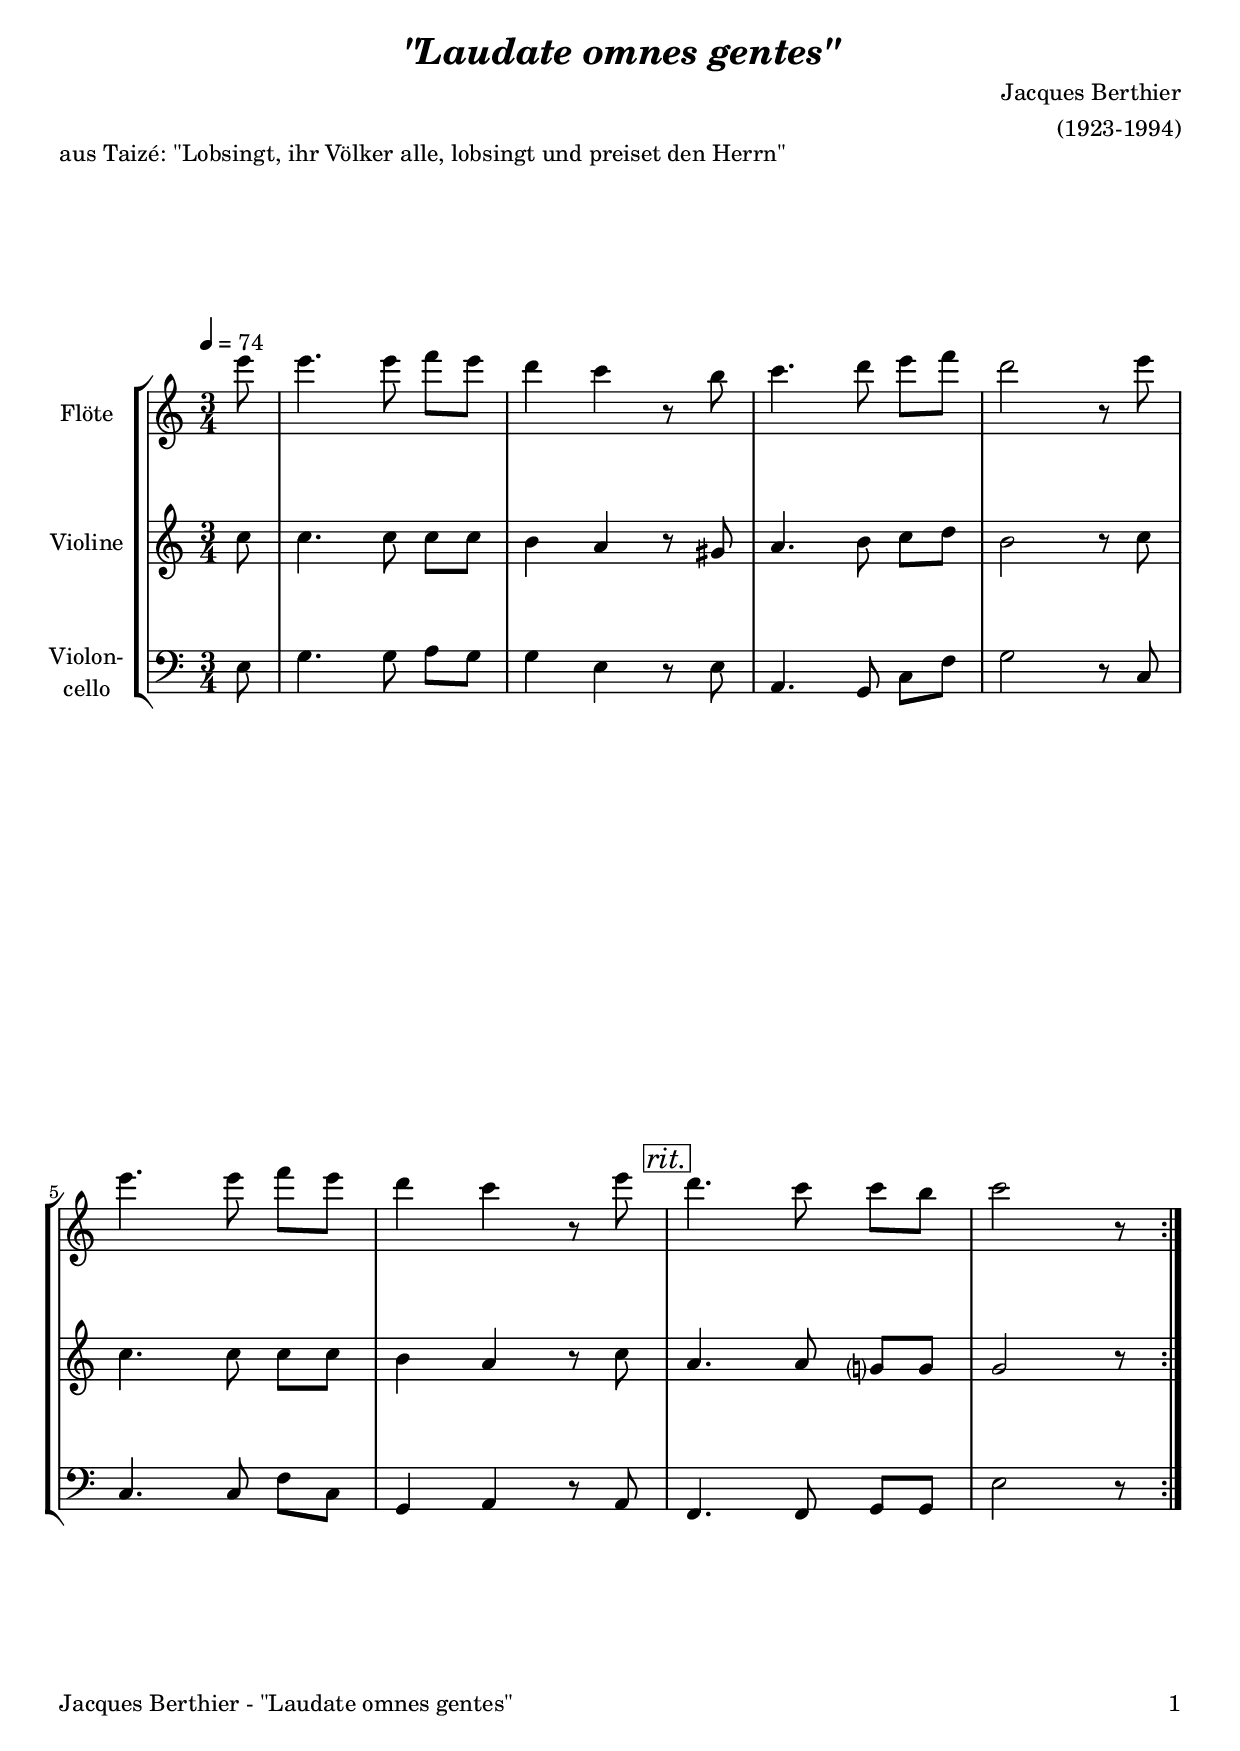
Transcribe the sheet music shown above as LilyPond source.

\version "2.24.4"
\include "deutsch.ly"

#(set-global-staff-size 20)

\header {
  title     = \markup \bold \italic "\"Laudate omnes gentes\""
  composer  = "Jacques Berthier"
  arranger  = "(1923-1994)"
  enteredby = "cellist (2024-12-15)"
  piece     = "aus Taizé: \"Lobsingt, ihr Völker alle, lobsingt und preiset den Herrn\""
}

voiceconsts = {
  \key c \minor
  \time 3/4
  \clef "treble"
%  \numericTimeSignature
  \compressEmptyMeasures
  % Set default beaming for all staves
  \set Timing.beamExceptions = #'()
  \set Timing.baseMoment     = #(ly:make-moment 1 4)
  \set Timing.beatStructure  = #'(1 1 1)
  \tempo 4=74
}

mifl = "flute"
mist = "string ensemble 1"
mivl = "violin"
miba = "cello"
mipz = "pizzicato strings"

rit  = \mark \markup \box \italic "rit."

va = \relative c''' {
  \voiceconsts

  \repeat volta 2 {
    \partial 8 g8
    g4. g8 as g
    f4 es r8 d
    es4. f8 g as
    f2 r8 g

    g4. g8 as g
    f4 es r8 g \rit
    f4. es8 es d
    es2 r8
  }
}

vb = \relative c' {
  \voiceconsts

  \repeat volta 2 {
    \partial 8 es8
    es4. es8 es es
    d4 c r8 h
    c4. d8 es f
    d2 r8 es

    es4. es8 es es
    d4 c r8 es \rit
    c4. c8 b? b
    b2 r8
  }
}

vc = \relative c {
  \voiceconsts
  \clef "bass"
  
  \repeat volta 2 {
    \partial 8 g8
    b4. b8 c b
    b4 g r8 g
    c,4. b8 es as
    b2 r8 es,

    es4. es8 as es
    b4 c r8 c \rit
    as4. as8 b b
    g'2 r8
  }
}


music = \new StaffGroup <<
      \new Staff {
	\set Staff.midiInstrument = \mifl
	\set Staff.instrumentName = \markup \center-column { "Flöte" }
	\transpose c a { \va }
      }

      \new Staff {
	\set Staff.midiInstrument = \mivl
	\set Staff.instrumentName = \markup \center-column { "Violine" }
	\transpose c a { \vb }
      }

      \new Staff {
	\set Staff.midiInstrument = \miba
	\set Staff.instrumentName = \markup \center-column { "Violon-" "cello" }
	\transpose c a { \vc }
      }
>>

\book {
   \paper {
    print-page-number = ##t
    print-first-page-number = ##t
    ragged-last-bottom = ##f
    oddHeaderMarkup = \markup \null
    evenHeaderMarkup = \markup \null
    oddFooterMarkup = \markup {
      \fill-line {
        \if \should-print-page-number
        "Jacques Berthier - \"Laudate omnes gentes\"" \fromproperty #'page:page-number-string
      }
    }
    evenFooterMarkup = \oddFooterMarkup
  } \score {
    \music
    \layout {}
  }

  \score {
    \unfoldRepeats \music

    \midi {
      \context {
        \Score
      }
    }
  }
}